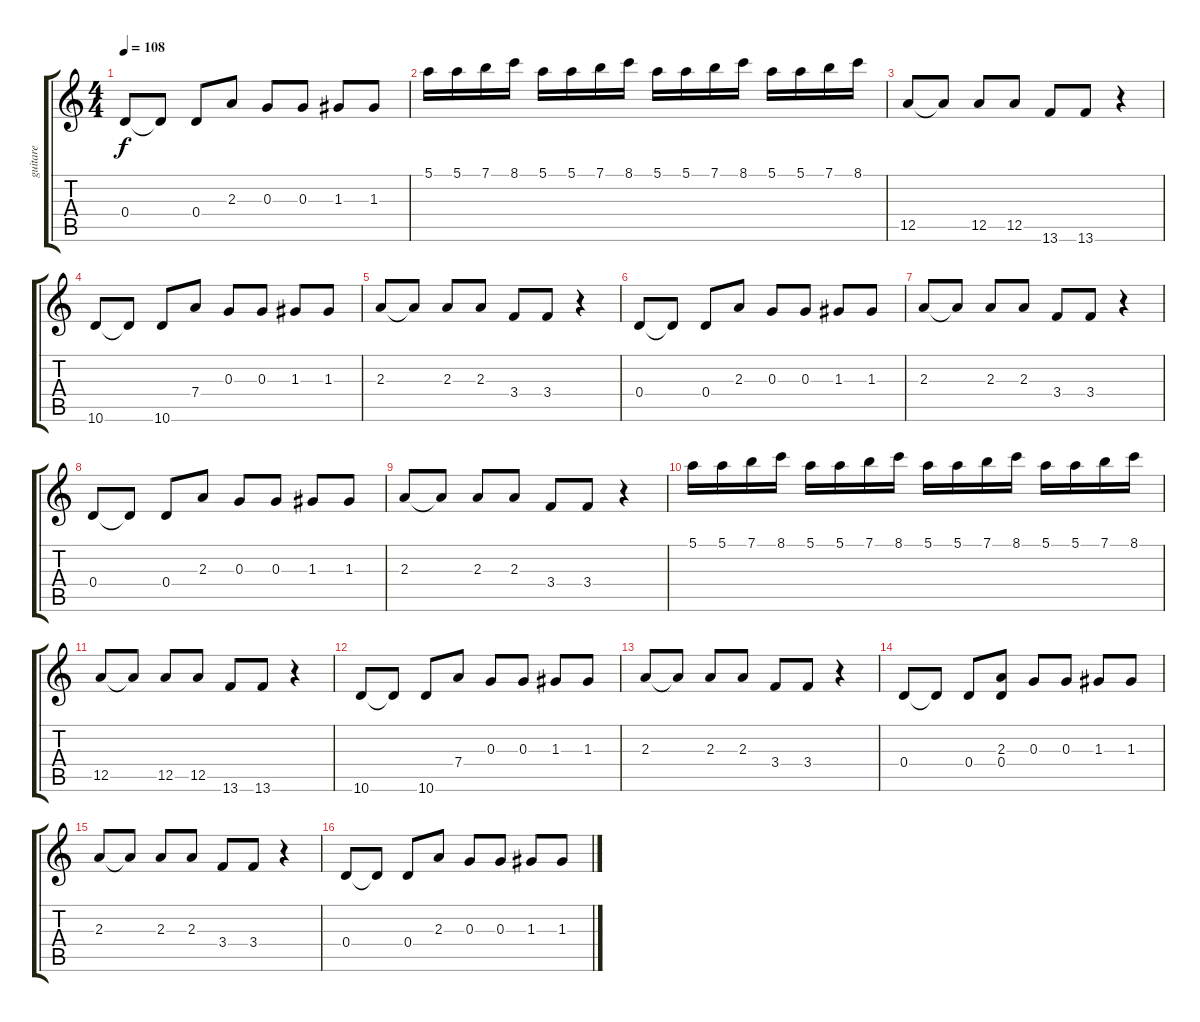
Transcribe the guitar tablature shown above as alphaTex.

\track ("guitare" "guitare") {instrument acousticguitarsteel}
\staff {score tabs}
\tuning (E4 B3 G3 D3 A2 E2) {hide}
\ts (4 4)
\tempo 108
\clef g2
\ks c
0.4.8{dy f} 0.4{t}.8 0.4.8 2.3.8 0.3.8 0.3.8 1.3.8 1.3.8 |
5.1.16 5.1.16 7.1.16 8.1.16 5.1.16 5.1.16 7.1.16 8.1.16 5.1.16 5.1.16 7.1.16 8.1.16 5.1.16 5.1.16 7.1.16 8.1.16 |
12.5.8 12.5{t}.8 12.5.8 12.5.8 13.6.8 13.6.8 r.4 |
10.6.8 10.6{t}.8 10.6.8 7.4.8 0.3.8 0.3.8 1.3.8 1.3.8 |
2.3.8 2.3{t}.8 2.3.8 2.3.8 3.4.8 3.4.8 r.4 |
0.4.8 0.4{t}.8 0.4.8 2.3.8 0.3.8 0.3.8 1.3.8 1.3.8 |
2.3.8 2.3{t}.8 2.3.8 2.3.8 3.4.8 3.4.8 r.4 |
0.4.8 0.4{t}.8 0.4.8 2.3.8 0.3.8 0.3.8 1.3.8 1.3.8 |
2.3.8 2.3{t}.8 2.3.8 2.3.8 3.4.8 3.4.8 r.4 |
5.1.16 5.1.16 7.1.16 8.1.16 5.1.16 5.1.16 7.1.16 8.1.16 5.1.16 5.1.16 7.1.16 8.1.16 5.1.16 5.1.16 7.1.16 8.1.16 |
12.5.8 12.5{t}.8 12.5.8 12.5.8 13.6.8 13.6.8 r.4 |
10.6.8 10.6{t}.8 10.6.8 7.4.8 0.3.8 0.3.8 1.3.8 1.3.8 |
2.3.8 2.3{t}.8 2.3.8 2.3.8 3.4.8 3.4.8 r.4 |
0.4.8 0.4{t}.8 0.4.8 (2.3 0.4).8 0.3.8 0.3.8 1.3.8 1.3.8 |
2.3.8 2.3{t}.8 2.3.8 2.3.8 3.4.8 3.4.8 r.4 |
0.4.8 0.4{t}.8 0.4.8 2.3.8 0.3.8 0.3.8 1.3.8 1.3.8
